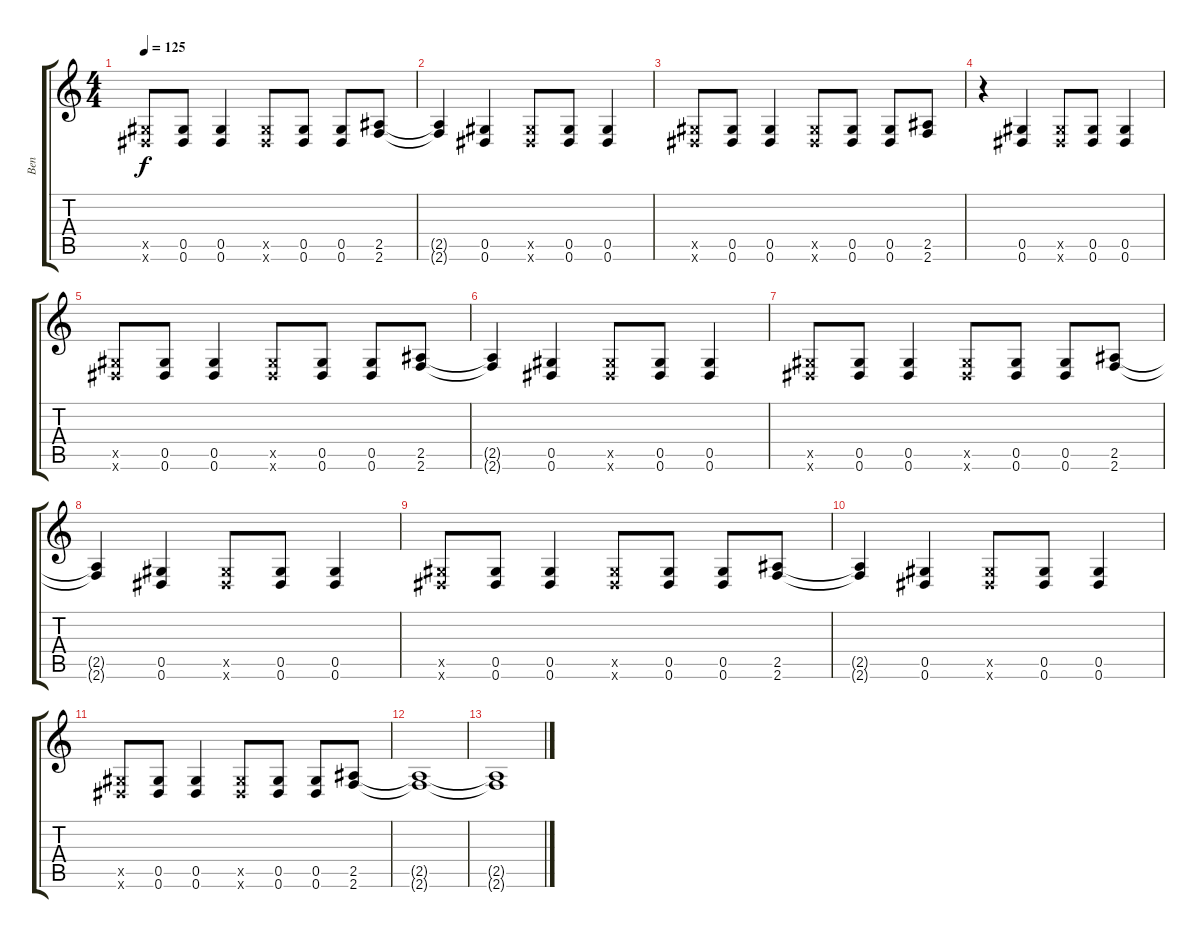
\track ("Ben" "Ben") {instrument distortionguitar}
\staff {score tabs}
\tuning (Eb4 Bb3 Gb3 Db3 Ab2 Eb2) {hide}
\ts (4 4)
\tempo 125
\clef g2
\ks c
(0.5{x} 0.6{x}).8{dy f} (0.5 0.6).8 (0.5 0.6).4 (0.5{x} 0.6{x}).8 (0.5 0.6).8 (0.5 0.6).8 (2.5 2.6).8 |
(2.5{t} 2.6{t}).4 (0.5 0.6).4 (0.5{x} 0.6{x}).8 (0.5 0.6).8 (0.5 0.6).4 |
(0.5{x} 0.6{x}).8 (0.5 0.6).8 (0.5 0.6).4 (0.5{x} 0.6{x}).8 (0.5 0.6).8 (0.5 0.6).8 (2.5 2.6).8 |
r.4 (0.5 0.6).4 (0.5{x} 0.6{x}).8 (0.5 0.6).8 (0.5 0.6).4 |
(0.5{x} 0.6{x}).8 (0.5 0.6).8 (0.5 0.6).4 (0.5{x} 0.6{x}).8 (0.5 0.6).8 (0.5 0.6).8 (2.5 2.6).8 |
(2.5{t} 2.6{t}).4 (0.5 0.6).4 (0.5{x} 0.6{x}).8 (0.5 0.6).8 (0.5 0.6).4 |
(0.5{x} 0.6{x}).8 (0.5 0.6).8 (0.5 0.6).4 (0.5{x} 0.6{x}).8 (0.5 0.6).8 (0.5 0.6).8 (2.5 2.6).8 |
(2.5{t} 2.6{t}).4 (0.5 0.6).4 (0.5{x} 0.6{x}).8 (0.5 0.6).8 (0.5 0.6).4 |
(0.5{x} 0.6{x}).8 (0.5 0.6).8 (0.5 0.6).4 (0.5{x} 0.6{x}).8 (0.5 0.6).8 (0.5 0.6).8 (2.5 2.6).8 |
(2.5{t} 2.6{t}).4 (0.5 0.6).4 (0.5{x} 0.6{x}).8 (0.5 0.6).8 (0.5 0.6).4 |
(0.5{x} 0.6{x}).8 (0.5 0.6).8 (0.5 0.6).4 (0.5{x} 0.6{x}).8 (0.5 0.6).8 (0.5 0.6).8 (2.5 2.6).8 |
(2.5{t} 2.6{t}).1 |
(2.5{t} 2.6{t}).1
